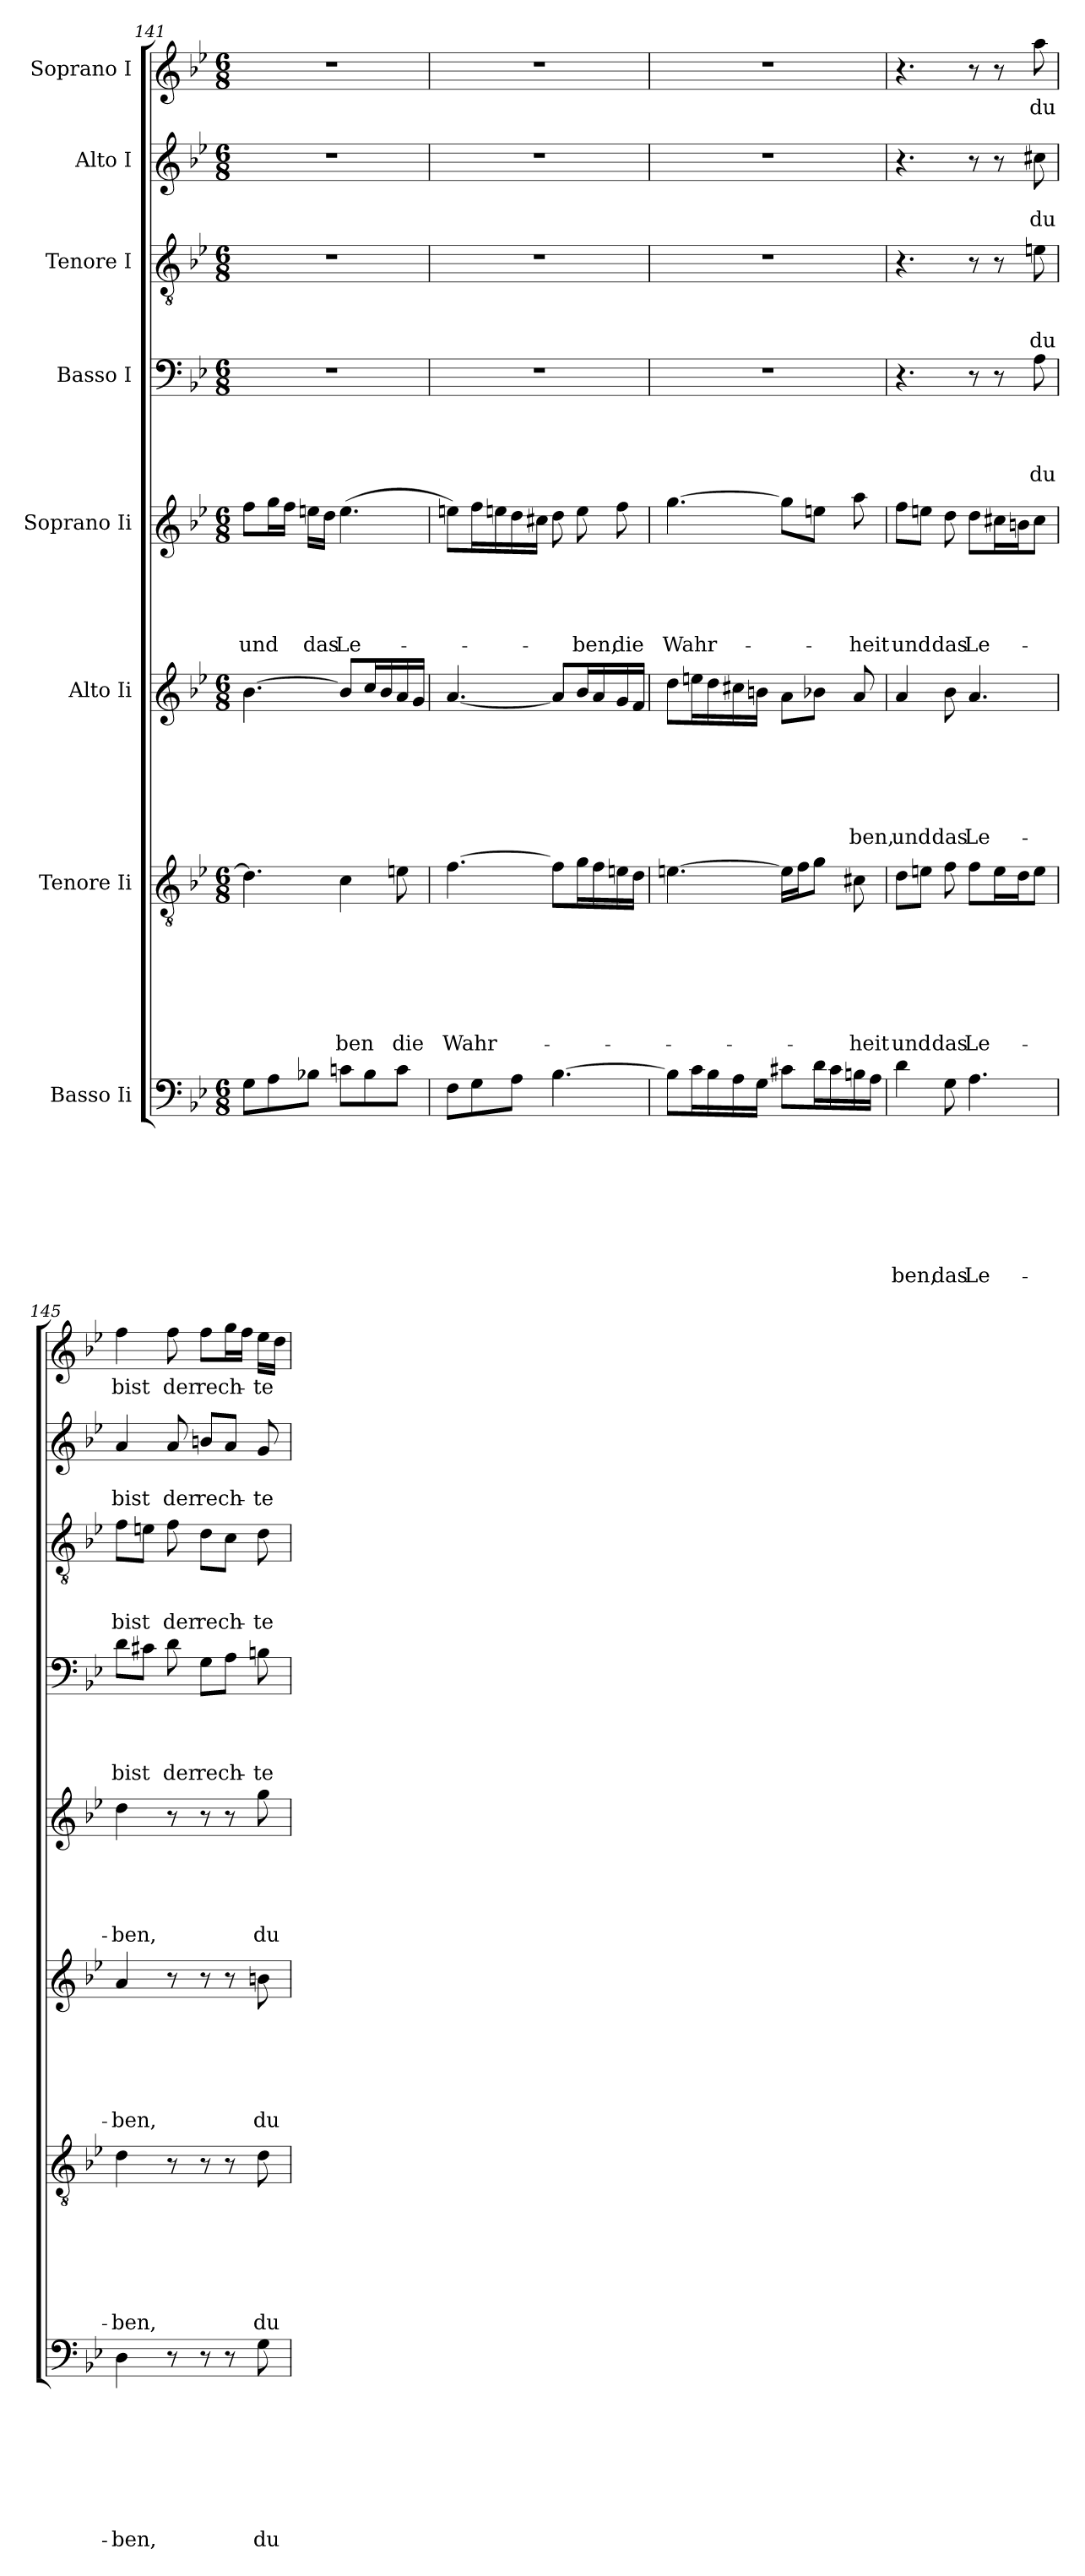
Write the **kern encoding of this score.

**kern	**text	**text	**text	**text	**text	**text	**text	**text	**kern	**text	**text	**text	**text	**text	**text	**text	**kern	**text	**text	**text	**text	**text	**text	**kern	**text	**text	**text	**text	**text	**kern	**text	**text	**text	**text	**kern	**text	**text	**text	**kern	**text	**text	**kern	**text
*part8	*part8	*part8	*part8	*part8	*part8	*part8	*part8	*part8	*part7	*part7	*part7	*part7	*part7	*part7	*part7	*part7	*part6	*part6	*part6	*part6	*part6	*part6	*part6	*part5	*part5	*part5	*part5	*part5	*part5	*part4	*part4	*part4	*part4	*part4	*part3	*part3	*part3	*part3	*part2	*part2	*part2	*part1	*part1
*staff8	*staff8	*staff8	*staff8	*staff8	*staff8	*staff8	*staff8	*staff8	*staff7	*staff7	*staff7	*staff7	*staff7	*staff7	*staff7	*staff7	*staff6	*staff6	*staff6	*staff6	*staff6	*staff6	*staff6	*staff5	*staff5	*staff5	*staff5	*staff5	*staff5	*staff4	*staff4	*staff4	*staff4	*staff4	*staff3	*staff3	*staff3	*staff3	*staff2	*staff2	*staff2	*staff1	*staff1
*I"Basso Ii	*	*	*	*	*	*	*	*	*I"Tenore Ii	*	*	*	*	*	*	*	*I"Alto Ii	*	*	*	*	*	*	*I"Soprano Ii	*	*	*	*	*	*I"Basso I	*	*	*	*	*I"Tenore I	*	*	*	*I"Alto I	*	*	*I"Soprano I	*
*clefF4	*	*	*	*	*	*	*	*	*clefGv2	*	*	*	*	*	*	*	*clefG2	*	*	*	*	*	*	*clefG2	*	*	*	*	*	*clefF4	*	*	*	*	*clefGv2	*	*	*	*clefG2	*	*	*clefG2	*
*k[b-e-]	*	*	*	*	*	*	*	*	*k[b-e-]	*	*	*	*	*	*	*	*k[b-e-]	*	*	*	*	*	*	*k[b-e-]	*	*	*	*	*	*k[b-e-]	*	*	*	*	*k[b-e-]	*	*	*	*k[b-e-]	*	*	*k[b-e-]	*
*B-:	*	*	*	*	*	*	*	*	*B-:	*	*	*	*	*	*	*	*B-:	*	*	*	*	*	*	*B-:	*	*	*	*	*	*B-:	*	*	*	*	*B-:	*	*	*	*B-:	*	*	*B-:	*
*M6/8	*	*	*	*	*	*	*	*	*M6/8	*	*	*	*	*	*	*	*M6/8	*	*	*	*	*	*	*M6/8	*	*	*	*	*	*M6/8	*	*	*	*	*M6/8	*	*	*	*M6/8	*	*	*M6/8	*
=141	=141	=141	=141	=141	=141	=141	=141	=141	=141	=141	=141	=141	=141	=141	=141	=141	=141	=141	=141	=141	=141	=141	=141	=141	=141	=141	=141	=141	=141	=141	=141	=141	=141	=141	=141	=141	=141	=141	=141	=141	=141	=141	=141
!	!	!	!	!	!	!	!	!	!	!	!	!	!	!	!	!	!	!	!	!	!	!	!	!	!	!	!	!	!LO:LY:b	!LO:N:vis=1	!	!	!	!	!LO:N:vis=1	!	!	!	!LO:N:vis=1	!	!	!LO:N:vis=1	!
8G\L	.	.	.	.	.	.	.	.	4.d\]	.	.	.	.	.	.	.	[>4.b-\	.	.	.	.	.	.	8ff\L	.	.	.	.	und	2.r	.	.	.	.	2.r	.	.	.	2.r	.	.	2.r	.
8A\	.	.	.	.	.	.	.	.	.	.	.	.	.	.	.	.	.	.	.	.	.	.	.	16gg\L	.	.	.	.	.	.	.	.	.	.	.	.	.	.	.	.	.	.	.
.	.	.	.	.	.	.	.	.	.	.	.	.	.	.	.	.	.	.	.	.	.	.	.	16ff\JJ	.	.	.	.	.	.	.	.	.	.	.	.	.	.	.	.	.	.	.
!	!	!	!	!	!	!	!	!	!	!	!	!	!	!	!	!	!	!	!	!	!	!	!	!	!	!	!	!	!LO:LY:b	!	!	!	!	!	!	!	!	!	!	!	!	!	!
8B-X\J	.	.	.	.	.	.	.	.	.	.	.	.	.	.	.	.	.	.	.	.	.	.	.	16een\LL	.	.	.	.	das	.	.	.	.	.	.	.	.	.	.	.	.	.	.
.	.	.	.	.	.	.	.	.	.	.	.	.	.	.	.	.	.	.	.	.	.	.	.	16dd\JJ	.	.	.	.	.	.	.	.	.	.	.	.	.	.	.	.	.	.	.
!	!	!	!	!	!	!	!	!	!	!	!	!	!	!	!	!LO:LY:b	!	!	!	!	!	!	!	!	!	!	!	!	!LO:LY:b	!	!	!	!	!	!	!	!	!	!	!	!	!	!
8cn\L	.	.	.	.	.	.	.	.	4c\	.	.	.	.	.	.	-ben	8b-/L]	.	.	.	.	.	.	(>4.ee\	.	.	.	.	Le-	.	.	.	.	.	.	.	.	.	.	.	.	.	.
8B-\	.	.	.	.	.	.	.	.	.	.	.	.	.	.	.	.	16cc/L	.	.	.	.	.	.	.	.	.	.	.	.	.	.	.	.	.	.	.	.	.	.	.	.	.	.
.	.	.	.	.	.	.	.	.	.	.	.	.	.	.	.	.	16b-/	.	.	.	.	.	.	.	.	.	.	.	.	.	.	.	.	.	.	.	.	.	.	.	.	.	.
!	!	!	!	!	!	!	!	!	!	!	!	!	!	!	!	!LO:LY:b	!	!	!	!	!	!	!	!	!	!	!	!	!	!	!	!	!	!	!	!	!	!	!	!	!	!	!
8c\J	.	.	.	.	.	.	.	.	8en\	.	.	.	.	.	.	die	16a/	.	.	.	.	.	.	.	.	.	.	.	.	.	.	.	.	.	.	.	.	.	.	.	.	.	.
.	.	.	.	.	.	.	.	.	.	.	.	.	.	.	.	.	16g/JJ	.	.	.	.	.	.	.	.	.	.	.	.	.	.	.	.	.	.	.	.	.	.	.	.	.	.
!!LO:PB:g=z
=142	=142	=142	=142	=142	=142	=142	=142	=142	=142	=142	=142	=142	=142	=142	=142	=142	=142	=142	=142	=142	=142	=142	=142	=142	=142	=142	=142	=142	=142	=142	=142	=142	=142	=142	=142	=142	=142	=142	=142	=142	=142	=142	=142
!	!	!	!	!	!	!	!	!	!	!	!	!	!	!	!	!LO:LY:b	!	!	!	!	!	!	!	!	!	!	!	!	!	!LO:N:vis=1	!	!	!	!	!LO:N:vis=1	!	!	!	!LO:N:vis=1	!	!	!LO:N:vis=1	!
8F\L	.	.	.	.	.	.	.	.	[>4.f\	.	.	.	.	.	.	Wahr-	[<4.a/	.	.	.	.	.	.	8eeni\L)	.	.	.	.	.	2.r	.	.	.	.	2.r	.	.	.	2.r	.	.	2.r	.
8G\	.	.	.	.	.	.	.	.	.	.	.	.	.	.	.	.	.	.	.	.	.	.	.	16ff\L	.	.	.	.	.	.	.	.	.	.	.	.	.	.	.	.	.	.	.
.	.	.	.	.	.	.	.	.	.	.	.	.	.	.	.	.	.	.	.	.	.	.	.	16een\	.	.	.	.	.	.	.	.	.	.	.	.	.	.	.	.	.	.	.
8A\J	.	.	.	.	.	.	.	.	.	.	.	.	.	.	.	.	.	.	.	.	.	.	.	16dd\	.	.	.	.	.	.	.	.	.	.	.	.	.	.	.	.	.	.	.
.	.	.	.	.	.	.	.	.	.	.	.	.	.	.	.	.	.	.	.	.	.	.	.	16cc#X\JJ	.	.	.	.	.	.	.	.	.	.	.	.	.	.	.	.	.	.	.
[>4.B-\	.	.	.	.	.	.	.	.	8f\L]	.	.	.	.	.	.	.	8a/L]	.	.	.	.	.	.	8dd\	.	.	.	.	.	.	.	.	.	.	.	.	.	.	.	.	.	.	.
!	!	!	!	!	!	!	!	!	!	!	!	!	!	!	!	!	!	!	!	!	!	!	!	!	!	!	!	!	!LO:LY:b	!	!	!	!	!	!	!	!	!	!	!	!	!	!
.	.	.	.	.	.	.	.	.	16g\L	.	.	.	.	.	.	.	16b-/L	.	.	.	.	.	.	8ee\	.	.	.	.	-ben,	.	.	.	.	.	.	.	.	.	.	.	.	.	.
.	.	.	.	.	.	.	.	.	16f\	.	.	.	.	.	.	.	16a/	.	.	.	.	.	.	.	.	.	.	.	.	.	.	.	.	.	.	.	.	.	.	.	.	.	.
!	!	!	!	!	!	!	!	!	!	!	!	!	!	!	!	!	!	!	!	!	!	!	!	!	!	!	!	!	!LO:LY:b	!	!	!	!	!	!	!	!	!	!	!	!	!	!
.	.	.	.	.	.	.	.	.	16en\	.	.	.	.	.	.	.	16g/	.	.	.	.	.	.	8ff\	.	.	.	.	die	.	.	.	.	.	.	.	.	.	.	.	.	.	.
.	.	.	.	.	.	.	.	.	16d\JJ	.	.	.	.	.	.	.	16f/JJ	.	.	.	.	.	.	.	.	.	.	.	.	.	.	.	.	.	.	.	.	.	.	.	.	.	.
=143	=143	=143	=143	=143	=143	=143	=143	=143	=143	=143	=143	=143	=143	=143	=143	=143	=143	=143	=143	=143	=143	=143	=143	=143	=143	=143	=143	=143	=143	=143	=143	=143	=143	=143	=143	=143	=143	=143	=143	=143	=143	=143	=143
!	!	!	!	!	!	!	!	!	!	!	!	!	!	!	!	!	!	!	!	!	!	!	!	!	!	!	!	!	!LO:LY:b	!LO:N:vis=1	!	!	!	!	!LO:N:vis=1	!	!	!	!LO:N:vis=1	!	!	!LO:N:vis=1	!
8B-\L]	.	.	.	.	.	.	.	.	[>4.en\	.	.	.	.	.	.	.	8dd\L	.	.	.	.	.	.	[>4.gg\	.	.	.	.	Wahr-	2.r	.	.	.	.	2.r	.	.	.	2.r	.	.	2.r	.
16c\L	.	.	.	.	.	.	.	.	.	.	.	.	.	.	.	.	16een\L	.	.	.	.	.	.	.	.	.	.	.	.	.	.	.	.	.	.	.	.	.	.	.	.	.	.
16B-\	.	.	.	.	.	.	.	.	.	.	.	.	.	.	.	.	16dd\	.	.	.	.	.	.	.	.	.	.	.	.	.	.	.	.	.	.	.	.	.	.	.	.	.	.
16A\	.	.	.	.	.	.	.	.	.	.	.	.	.	.	.	.	16cc#X\	.	.	.	.	.	.	.	.	.	.	.	.	.	.	.	.	.	.	.	.	.	.	.	.	.	.
16G\JJ	.	.	.	.	.	.	.	.	.	.	.	.	.	.	.	.	16bn\JJ	.	.	.	.	.	.	.	.	.	.	.	.	.	.	.	.	.	.	.	.	.	.	.	.	.	.
8c#X\L	.	.	.	.	.	.	.	.	16e\LL]	.	.	.	.	.	.	.	8a\L	.	.	.	.	.	.	8gg\L]	.	.	.	.	.	.	.	.	.	.	.	.	.	.	.	.	.	.	.
.	.	.	.	.	.	.	.	.	16f\J	.	.	.	.	.	.	.	.	.	.	.	.	.	.	.	.	.	.	.	.	.	.	.	.	.	.	.	.	.	.	.	.	.	.
16d\L	.	.	.	.	.	.	.	.	8g\J	.	.	.	.	.	.	.	8b-X\J	.	.	.	.	.	.	8een\J	.	.	.	.	.	.	.	.	.	.	.	.	.	.	.	.	.	.	.
16c#\	.	.	.	.	.	.	.	.	.	.	.	.	.	.	.	.	.	.	.	.	.	.	.	.	.	.	.	.	.	.	.	.	.	.	.	.	.	.	.	.	.	.	.
!	!	!	!	!	!	!	!	!	!	!	!	!	!	!	!	!LO:LY:b	!	!	!	!	!	!	!LO:LY:b	!	!	!	!	!	!LO:LY:b	!	!	!	!	!	!	!	!	!	!	!	!	!	!
16Bn\	.	.	.	.	.	.	.	.	8c#X\	.	.	.	.	.	.	-heit	8a/	.	.	.	.	.	-ben,	8aa\	.	.	.	.	-heit	.	.	.	.	.	.	.	.	.	.	.	.	.	.
16A\JJ	.	.	.	.	.	.	.	.	.	.	.	.	.	.	.	.	.	.	.	.	.	.	.	.	.	.	.	.	.	.	.	.	.	.	.	.	.	.	.	.	.	.	.
=144	=144	=144	=144	=144	=144	=144	=144	=144	=144	=144	=144	=144	=144	=144	=144	=144	=144	=144	=144	=144	=144	=144	=144	=144	=144	=144	=144	=144	=144	=144	=144	=144	=144	=144	=144	=144	=144	=144	=144	=144	=144	=144	=144
!	!	!	!	!	!	!	!	!LO:LY:b	!	!	!	!	!	!	!	!LO:LY:b	!	!	!	!	!	!	!LO:LY:b	!	!	!	!	!	!LO:LY:b	!	!	!	!	!	!	!	!	!	!	!	!	!	!
4d\	.	.	.	.	.	.	.	-ben,	8d\L	.	.	.	.	.	.	und	4a/	.	.	.	.	.	und	8ff\L	.	.	.	.	und	4.r	.	.	.	.	4.r	.	.	.	4.r	.	.	4.r	.
.	.	.	.	.	.	.	.	.	8en\J	.	.	.	.	.	.	.	.	.	.	.	.	.	.	8een\J	.	.	.	.	.	.	.	.	.	.	.	.	.	.	.	.	.	.	.
!	!	!	!	!	!	!	!	!LO:LY:b	!	!	!	!	!	!	!	!LO:LY:b	!	!	!	!	!	!	!LO:LY:b	!	!	!	!	!	!LO:LY:b	!	!	!	!	!	!	!	!	!	!	!	!	!	!
8G\	.	.	.	.	.	.	.	das	8f\	.	.	.	.	.	.	das	8b-\	.	.	.	.	.	das	8dd\	.	.	.	.	das	.	.	.	.	.	.	.	.	.	.	.	.	.	.
!	!	!	!	!	!	!	!	!LO:LY:b	!	!	!	!	!	!	!	!LO:LY:b	!	!	!	!	!	!	!LO:LY:b	!	!	!	!	!	!LO:LY:b	!	!	!	!	!	!	!	!	!	!	!	!	!	!
4.A\	.	.	.	.	.	.	.	Le-	8f\L	.	.	.	.	.	.	Le-	4.a/	.	.	.	.	.	Le-	8dd\L	.	.	.	.	Le-	8r	.	.	.	.	8r	.	.	.	8r	.	.	8r	.
.	.	.	.	.	.	.	.	.	16e\L	.	.	.	.	.	.	.	.	.	.	.	.	.	.	16cc#X\L	.	.	.	.	.	8r	.	.	.	.	8r	.	.	.	8r	.	.	8r	.
.	.	.	.	.	.	.	.	.	16d\J	.	.	.	.	.	.	.	.	.	.	.	.	.	.	16bn\J	.	.	.	.	.	.	.	.	.	.	.	.	.	.	.	.	.	.	.
!	!	!	!	!	!	!	!	!	!	!	!	!	!	!	!	!	!	!	!	!	!	!	!	!	!	!	!	!	!	!	!	!	!	!LO:LY:b	!	!	!	!LO:LY:b	!	!	!LO:LY:b	!	!LO:LY:b
.	.	.	.	.	.	.	.	.	8e\J	.	.	.	.	.	.	.	.	.	.	.	.	.	.	8cc#\J	.	.	.	.	.	8A\	.	.	.	du	8en\	.	.	du	8cc#X\	.	du	8aa\	du
=145	=145	=145	=145	=145	=145	=145	=145	=145	=145	=145	=145	=145	=145	=145	=145	=145	=145	=145	=145	=145	=145	=145	=145	=145	=145	=145	=145	=145	=145	=145	=145	=145	=145	=145	=145	=145	=145	=145	=145	=145	=145	=145	=145
!	!	!	!	!	!	!	!	!LO:LY:b	!	!	!	!	!	!	!	!LO:LY:b	!	!	!	!	!	!	!LO:LY:b	!	!	!	!	!	!LO:LY:b	!	!	!	!	!LO:LY:b	!	!	!	!LO:LY:b	!	!	!LO:LY:b	!	!LO:LY:b
4D\	.	.	.	.	.	.	.	-ben,	4d\	.	.	.	.	.	.	-ben,	4a/	.	.	.	.	.	-ben,	4dd\	.	.	.	.	-ben,	8d\L	.	.	.	bist	8f\L	.	.	bist	4a/	.	bist	4ff\	bist
.	.	.	.	.	.	.	.	.	.	.	.	.	.	.	.	.	.	.	.	.	.	.	.	.	.	.	.	.	.	8c#X\J	.	.	.	.	8en\J	.	.	.	.	.	.	.	.
!	!	!	!	!	!	!	!	!	!	!	!	!	!	!	!	!	!	!	!	!	!	!	!	!	!	!	!	!	!	!	!	!	!	!LO:LY:b	!	!	!	!LO:LY:b	!	!	!LO:LY:b	!	!LO:LY:b
8r	.	.	.	.	.	.	.	.	8r	.	.	.	.	.	.	.	8r	.	.	.	.	.	.	8r	.	.	.	.	.	8d\	.	.	.	der	8f\	.	.	der	8a/	.	der	8ff\	der
!	!	!	!	!	!	!	!	!	!	!	!	!	!	!	!	!	!	!	!	!	!	!	!	!	!	!	!	!	!	!	!	!	!	!LO:LY:b	!	!	!	!LO:LY:b	!	!	!LO:LY:b	!	!LO:LY:b
8r	.	.	.	.	.	.	.	.	8r	.	.	.	.	.	.	.	8r	.	.	.	.	.	.	8r	.	.	.	.	.	8G\L	.	.	.	rech-	8d\L	.	.	rech-	8bn/L	.	rech-	8ff\L	rech-
8r	.	.	.	.	.	.	.	.	8r	.	.	.	.	.	.	.	8r	.	.	.	.	.	.	8r	.	.	.	.	.	8A\J	.	.	.	.	8c\J	.	.	.	8a/J	.	.	16gg\L	.
.	.	.	.	.	.	.	.	.	.	.	.	.	.	.	.	.	.	.	.	.	.	.	.	.	.	.	.	.	.	.	.	.	.	.	.	.	.	.	.	.	.	16ff\JJ	.
!	!	!	!	!	!	!	!	!LO:LY:b	!	!	!	!	!	!	!	!LO:LY:b	!	!	!	!	!	!	!LO:LY:b	!	!	!	!	!	!LO:LY:b	!	!	!	!	!LO:LY:b	!	!	!	!LO:LY:b	!	!	!LO:LY:b	!	!LO:LY:b
8G\	.	.	.	.	.	.	.	du	8d\	.	.	.	.	.	.	du	8bn\	.	.	.	.	.	du	8gg\	.	.	.	.	du	8Bn\	.	.	.	-te	8d\	.	.	-te	8g/	.	-te	16ee-\LL	-te
.	.	.	.	.	.	.	.	.	.	.	.	.	.	.	.	.	.	.	.	.	.	.	.	.	.	.	.	.	.	.	.	.	.	.	.	.	.	.	.	.	.	16dd\JJ	.
=	=	=	=	=	=	=	=	=	=	=	=	=	=	=	=	=	=	=	=	=	=	=	=	=	=	=	=	=	=	=	=	=	=	=	=	=	=	=	=	=	=	=	=
*-	*-	*-	*-	*-	*-	*-	*-	*-	*-	*-	*-	*-	*-	*-	*-	*-	*-	*-	*-	*-	*-	*-	*-	*-	*-	*-	*-	*-	*-	*-	*-	*-	*-	*-	*-	*-	*-	*-	*-	*-	*-	*-	*-
